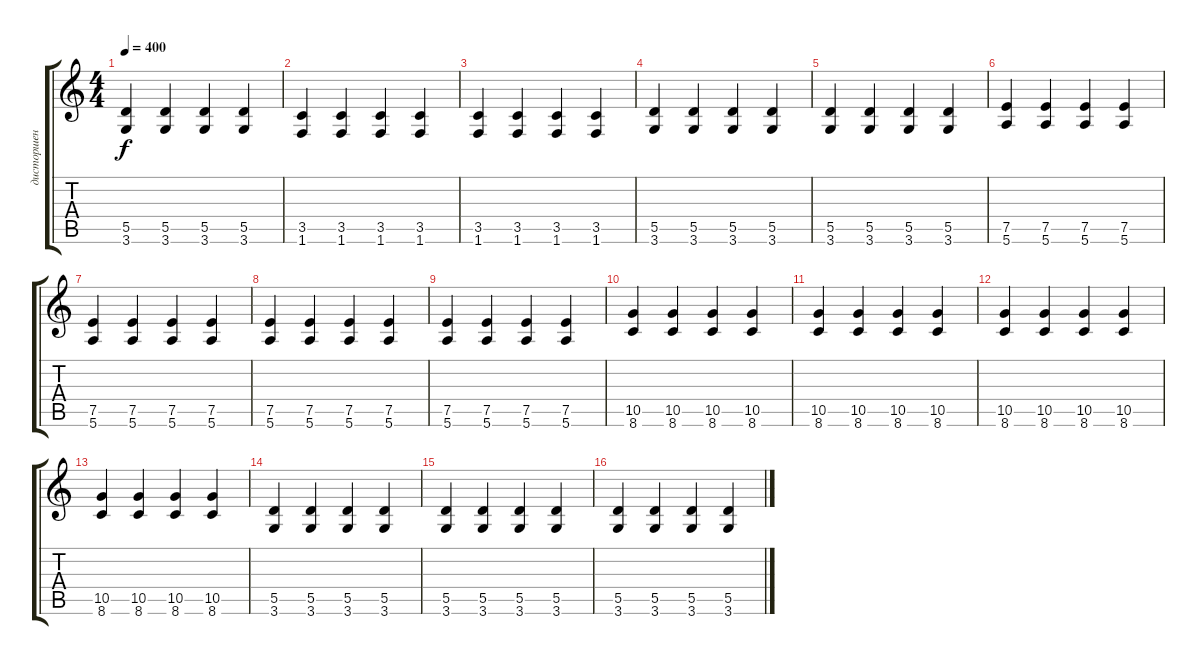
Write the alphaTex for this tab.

\track ("дисторшен" "дисторшен") {instrument distortionguitar}
\staff {score tabs}
\tuning (E4 B3 G3 D3 A2 E2) {hide}
\ts (4 4)
\tempo 400
\clef g2
\ks c
(5.5 3.6).4{dy f} (5.5 3.6).4 (5.5 3.6).4 (5.5 3.6).4 |
(3.5 1.6).4 (3.5 1.6).4 (3.5 1.6).4 (3.5 1.6).4 |
(3.5 1.6).4 (3.5 1.6).4 (3.5 1.6).4 (3.5 1.6).4 |
(5.5 3.6).4 (5.5 3.6).4 (5.5 3.6).4 (5.5 3.6).4 |
(5.5 3.6).4 (5.5 3.6).4 (5.5 3.6).4 (5.5 3.6).4 |
(7.5 5.6).4 (7.5 5.6).4 (7.5 5.6).4 (7.5 5.6).4 |
(7.5 5.6).4 (7.5 5.6).4 (7.5 5.6).4 (7.5 5.6).4 |
(7.5 5.6).4 (7.5 5.6).4 (7.5 5.6).4 (7.5 5.6).4 |
(7.5 5.6).4 (7.5 5.6).4 (7.5 5.6).4 (7.5 5.6).4 |
(10.5 8.6).4 (10.5 8.6).4 (10.5 8.6).4 (10.5 8.6).4 |
(10.5 8.6).4 (10.5 8.6).4 (10.5 8.6).4 (10.5 8.6).4 |
(10.5 8.6).4 (10.5 8.6).4 (10.5 8.6).4 (10.5 8.6).4 |
(10.5 8.6).4 (10.5 8.6).4 (10.5 8.6).4 (10.5 8.6).4 |
(5.5 3.6).4 (5.5 3.6).4 (5.5 3.6).4 (5.5 3.6).4 |
(5.5 3.6).4 (5.5 3.6).4 (5.5 3.6).4 (5.5 3.6).4 |
(5.5 3.6).4 (5.5 3.6).4 (5.5 3.6).4 (5.5 3.6).4
